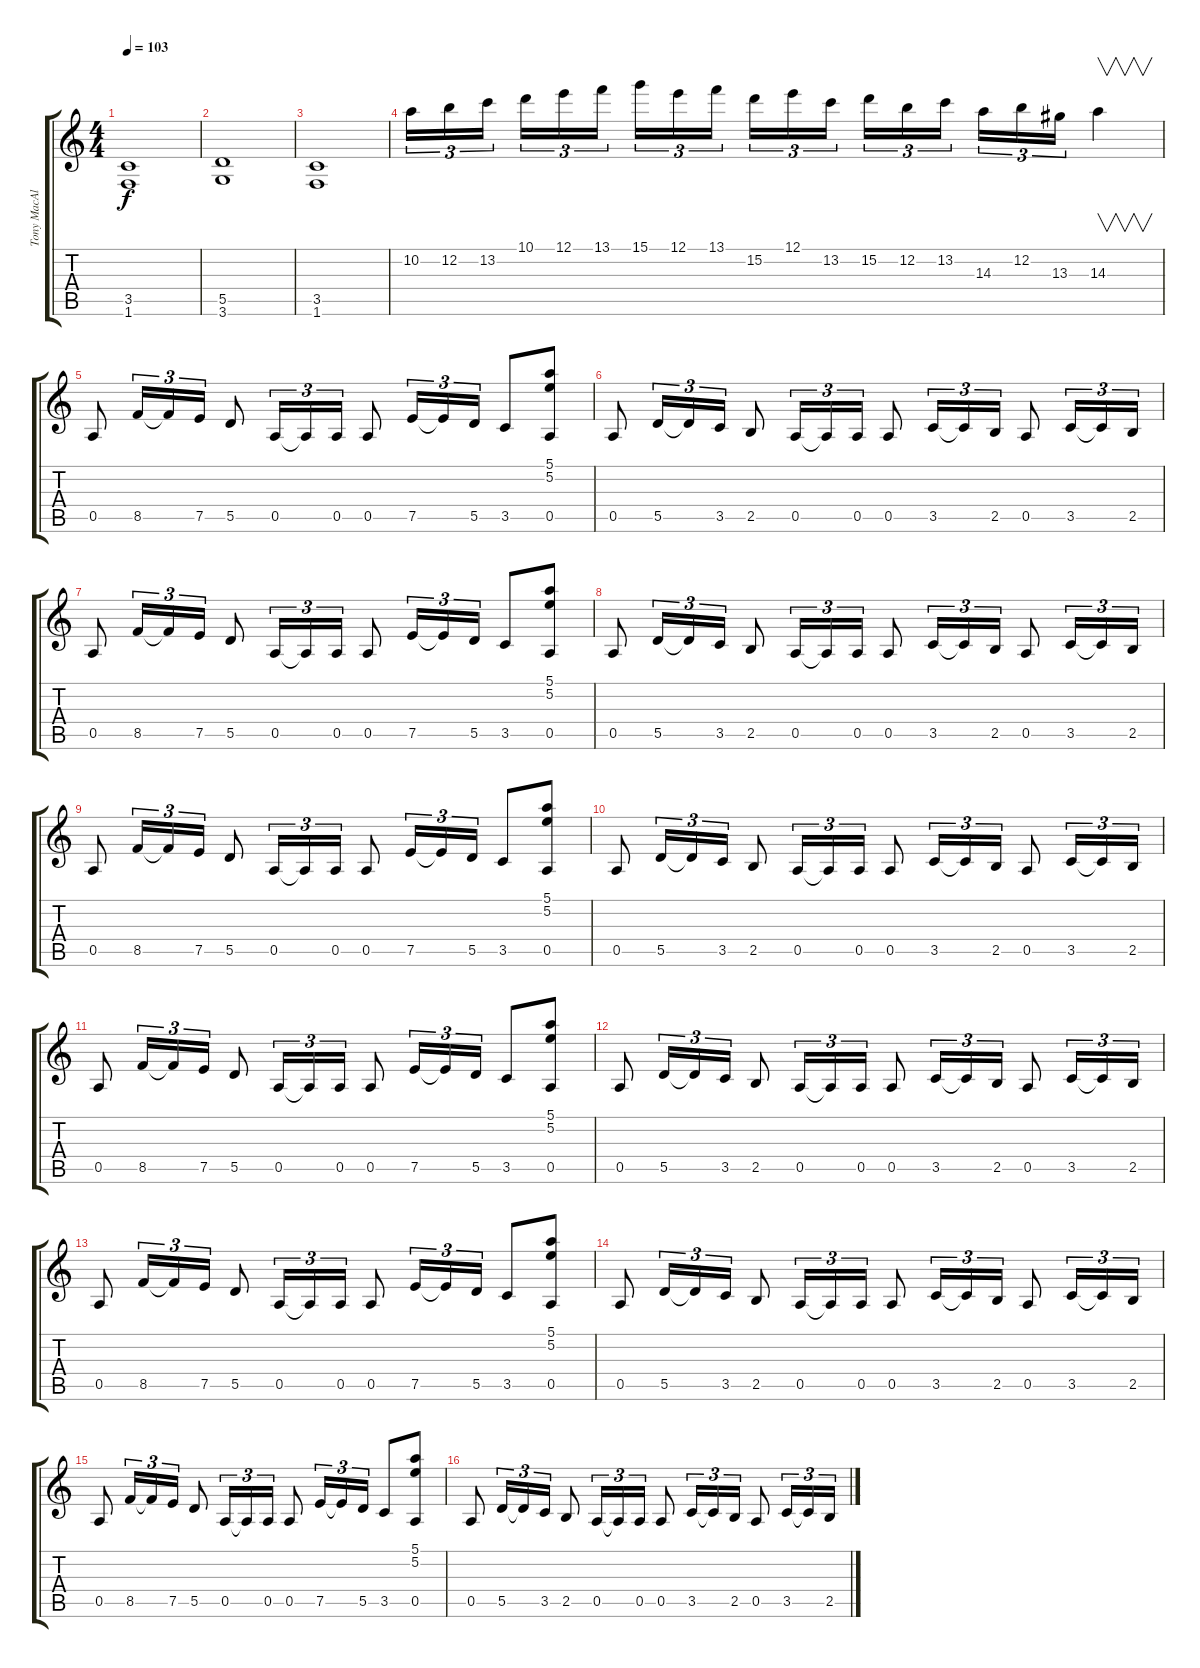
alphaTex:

\track ("Tony MacAlpine" "Tony MacAl") {instrument overdrivenguitar}
\staff {score tabs}
\tuning (E4 B3 G3 D3 A2 E2) {hide}
\ts (4 4)
\tempo 103
\clef g2
\ks c
(3.5 1.6).1{dy f} |
(5.5 3.6).1 |
(3.5 1.6).1 |
10.2.16{tu (3 2)} 12.2.16{tu (3 2)} 13.2.16{tu (3 2)} 10.1.16{tu (3 2)} 12.1.16{tu (3 2)} 13.1.16{tu (3 2)} 15.1.16{tu (3 2)} 12.1.16{tu (3 2)} 13.1.16{tu (3 2)} 15.2.16{tu (3 2)} 12.1.16{tu (3 2)} 13.2.16{tu (3 2)} 15.2.16{tu (3 2)} 12.2.16{tu (3 2)} 13.2.16{tu (3 2)} 14.3.16{tu (3 2)} 12.2.16{tu (3 2)} 13.3.16{tu (3 2)} 14.3.4{v} |
0.5.8 8.5.16{tu (3 2)} 8.5{t}.16{tu (3 2)} 7.5.16{tu (3 2)} 5.5.8 0.5.16{tu (3 2)} 0.5{t}.16{tu (3 2)} 0.5.16{tu (3 2)} 0.5.8 7.5.16{tu (3 2)} 7.5{t}.16{tu (3 2)} 5.5.16{tu (3 2)} 3.5.8 (5.1 5.2 0.5).8 |
0.5.8 5.5.16{tu (3 2)} 5.5{t}.16{tu (3 2)} 3.5.16{tu (3 2)} 2.5.8 0.5.16{tu (3 2)} 0.5{t}.16{tu (3 2)} 0.5.16{tu (3 2)} 0.5.8 3.5.16{tu (3 2)} 3.5{t}.16{tu (3 2)} 2.5.16{tu (3 2)} 0.5.8 3.5.16{tu (3 2)} 3.5{t}.16{tu (3 2)} 2.5.16{tu (3 2)} |
0.5.8 8.5.16{tu (3 2)} 8.5{t}.16{tu (3 2)} 7.5.16{tu (3 2)} 5.5.8 0.5.16{tu (3 2)} 0.5{t}.16{tu (3 2)} 0.5.16{tu (3 2)} 0.5.8 7.5.16{tu (3 2)} 7.5{t}.16{tu (3 2)} 5.5.16{tu (3 2)} 3.5.8 (5.1 5.2 0.5).8 |
0.5.8 5.5.16{tu (3 2)} 5.5{t}.16{tu (3 2)} 3.5.16{tu (3 2)} 2.5.8 0.5.16{tu (3 2)} 0.5{t}.16{tu (3 2)} 0.5.16{tu (3 2)} 0.5.8 3.5.16{tu (3 2)} 3.5{t}.16{tu (3 2)} 2.5.16{tu (3 2)} 0.5.8 3.5.16{tu (3 2)} 3.5{t}.16{tu (3 2)} 2.5.16{tu (3 2)} |
0.5.8 8.5.16{tu (3 2)} 8.5{t}.16{tu (3 2)} 7.5.16{tu (3 2)} 5.5.8 0.5.16{tu (3 2)} 0.5{t}.16{tu (3 2)} 0.5.16{tu (3 2)} 0.5.8 7.5.16{tu (3 2)} 7.5{t}.16{tu (3 2)} 5.5.16{tu (3 2)} 3.5.8 (5.1 5.2 0.5).8 |
0.5.8 5.5.16{tu (3 2)} 5.5{t}.16{tu (3 2)} 3.5.16{tu (3 2)} 2.5.8 0.5.16{tu (3 2)} 0.5{t}.16{tu (3 2)} 0.5.16{tu (3 2)} 0.5.8 3.5.16{tu (3 2)} 3.5{t}.16{tu (3 2)} 2.5.16{tu (3 2)} 0.5.8 3.5.16{tu (3 2)} 3.5{t}.16{tu (3 2)} 2.5.16{tu (3 2)} |
0.5.8 8.5.16{tu (3 2)} 8.5{t}.16{tu (3 2)} 7.5.16{tu (3 2)} 5.5.8 0.5.16{tu (3 2)} 0.5{t}.16{tu (3 2)} 0.5.16{tu (3 2)} 0.5.8 7.5.16{tu (3 2)} 7.5{t}.16{tu (3 2)} 5.5.16{tu (3 2)} 3.5.8 (5.1 5.2 0.5).8 |
0.5.8 5.5.16{tu (3 2)} 5.5{t}.16{tu (3 2)} 3.5.16{tu (3 2)} 2.5.8 0.5.16{tu (3 2)} 0.5{t}.16{tu (3 2)} 0.5.16{tu (3 2)} 0.5.8 3.5.16{tu (3 2)} 3.5{t}.16{tu (3 2)} 2.5.16{tu (3 2)} 0.5.8 3.5.16{tu (3 2)} 3.5{t}.16{tu (3 2)} 2.5.16{tu (3 2)} |
0.5.8 8.5.16{tu (3 2)} 8.5{t}.16{tu (3 2)} 7.5.16{tu (3 2)} 5.5.8 0.5.16{tu (3 2)} 0.5{t}.16{tu (3 2)} 0.5.16{tu (3 2)} 0.5.8 7.5.16{tu (3 2)} 7.5{t}.16{tu (3 2)} 5.5.16{tu (3 2)} 3.5.8 (5.1 5.2 0.5).8 |
0.5.8 5.5.16{tu (3 2)} 5.5{t}.16{tu (3 2)} 3.5.16{tu (3 2)} 2.5.8 0.5.16{tu (3 2)} 0.5{t}.16{tu (3 2)} 0.5.16{tu (3 2)} 0.5.8 3.5.16{tu (3 2)} 3.5{t}.16{tu (3 2)} 2.5.16{tu (3 2)} 0.5.8 3.5.16{tu (3 2)} 3.5{t}.16{tu (3 2)} 2.5.16{tu (3 2)} |
0.5.8 8.5.16{tu (3 2)} 8.5{t}.16{tu (3 2)} 7.5.16{tu (3 2)} 5.5.8 0.5.16{tu (3 2)} 0.5{t}.16{tu (3 2)} 0.5.16{tu (3 2)} 0.5.8 7.5.16{tu (3 2)} 7.5{t}.16{tu (3 2)} 5.5.16{tu (3 2)} 3.5.8 (5.1 5.2 0.5).8 |
0.5.8 5.5.16{tu (3 2)} 5.5{t}.16{tu (3 2)} 3.5.16{tu (3 2)} 2.5.8 0.5.16{tu (3 2)} 0.5{t}.16{tu (3 2)} 0.5.16{tu (3 2)} 0.5.8 3.5.16{tu (3 2)} 3.5{t}.16{tu (3 2)} 2.5.16{tu (3 2)} 0.5.8 3.5.16{tu (3 2)} 3.5{t}.16{tu (3 2)} 2.5.16{tu (3 2)}
